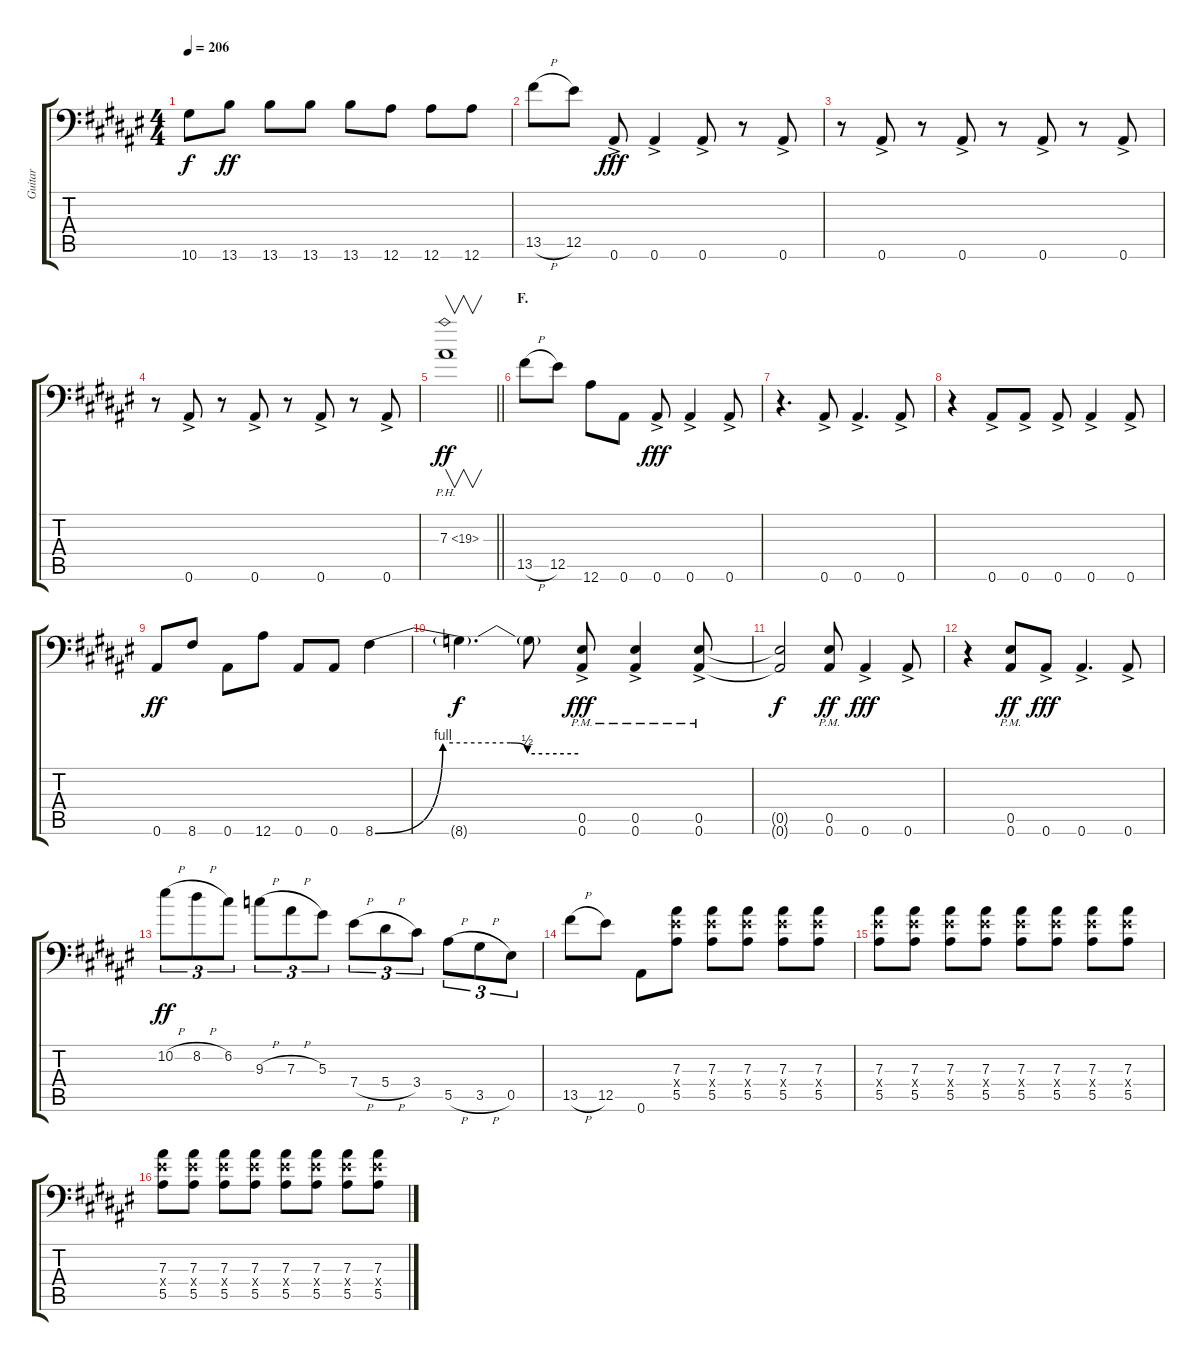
\track ("Guitar" "Guitar") {instrument distortionguitar}
\staff {score tabs}
\tuning (C4 G3 Eb3 Bb2 F2 Bb1) {hide}
\ts (4 4)
\tempo 206
\clef f4
\ks f#
10.6{t}.8{dy f} 13.6.8{dy ff} 13.6.8 13.6.8 13.6.8 12.6.8 12.6.8 12.6.8 |
13.5{h}.8 12.5.8 0.6{ac}.8{dy fff} 0.6{ac}.4 0.6{ac}.8 r.8 0.6{ac}.8 |
r.8 0.6{ac}.8 r.8 0.6{ac}.8 r.8 0.6{ac}.8 r.8 0.6{ac}.8 |
r.8 0.6{ac}.8 r.8 0.6{ac}.8 r.8 0.6{ac}.8 r.8 0.6{ac}.8 |
\barLineRight lightlight
7.3{ph 12}.1{v dy ff} |
\section ("" "F.")
13.5{h}.8 12.5.8 12.6.8 0.6.8 0.6{ac}.8{dy fff} 0.6{ac}.4 0.6{ac}.8 |
r.4{d} 0.6{ac}.8 0.6{ac}.4{d} 0.6{ac}.8 |
r.4 0.6{ac}.8 0.6{ac}.8 0.6{ac}.8 0.6{ac}.4 0.6{ac}.8 |
0.6.8{dy ff} 8.6.8 0.6.8 12.6.8 0.6.8 0.6.8 8.6{be (custom 0 0 20 4 40 4 45 2 60 2)}.4 |
8.6{t}.4{d dy f} 8.6{t}.8 (0.5{ac pm} 0.6{ac pm}).8{dy fff} (0.5{ac pm} 0.6{ac pm}).4 (0.5{ac pm} 0.6{ac pm}).8 |
(0.5{t} 0.6{t}).2{dy f} (0.5{pm} 0.6{pm}).8{dy ff} 0.6{ac}.4{dy fff} 0.6{ac}.8 |
r.4 (0.5{pm} 0.6{pm}).8{dy ff} 0.6{ac}.8{dy fff} 0.6{ac}.4{d} 0.6{ac}.8 |
10.2{h}.8{tu (3 2) dy ff} 8.2{h}.8{tu (3 2)} 6.2.8{tu (3 2)} 9.3{h}.8{tu (3 2)} 7.3{h}.8{tu (3 2)} 5.3.8{tu (3 2)} 7.4{h}.8{tu (3 2)} 5.4{h}.8{tu (3 2)} 3.4.8{tu (3 2)} 5.5{h}.8{tu (3 2)} 3.5{h}.8{tu (3 2)} 0.5.8{tu (3 2)} |
13.5{h}.8 12.5.8 0.6.8 (7.3 7.4{x} 5.5).8 (7.3 7.4{x} 5.5).8 (7.3 7.4{x} 5.5).8 (7.3 7.4{x} 5.5).8 (7.3 7.4{x} 5.5).8 |
(7.3 7.4{x} 5.5).8 (7.3 7.4{x} 5.5).8 (7.3 7.4{x} 5.5).8 (7.3 7.4{x} 5.5).8 (7.3 7.4{x} 5.5).8 (7.3 7.4{x} 5.5).8 (7.3 7.4{x} 5.5).8 (7.3 7.4{x} 5.5).8 |
(7.3 7.4{x} 5.5).8 (7.3 7.4{x} 5.5).8 (7.3 7.4{x} 5.5).8 (7.3 7.4{x} 5.5).8 (7.3 7.4{x} 5.5).8 (7.3 7.4{x} 5.5).8 (7.3 7.4{x} 5.5).8 (7.3 7.4{x} 5.5).8
